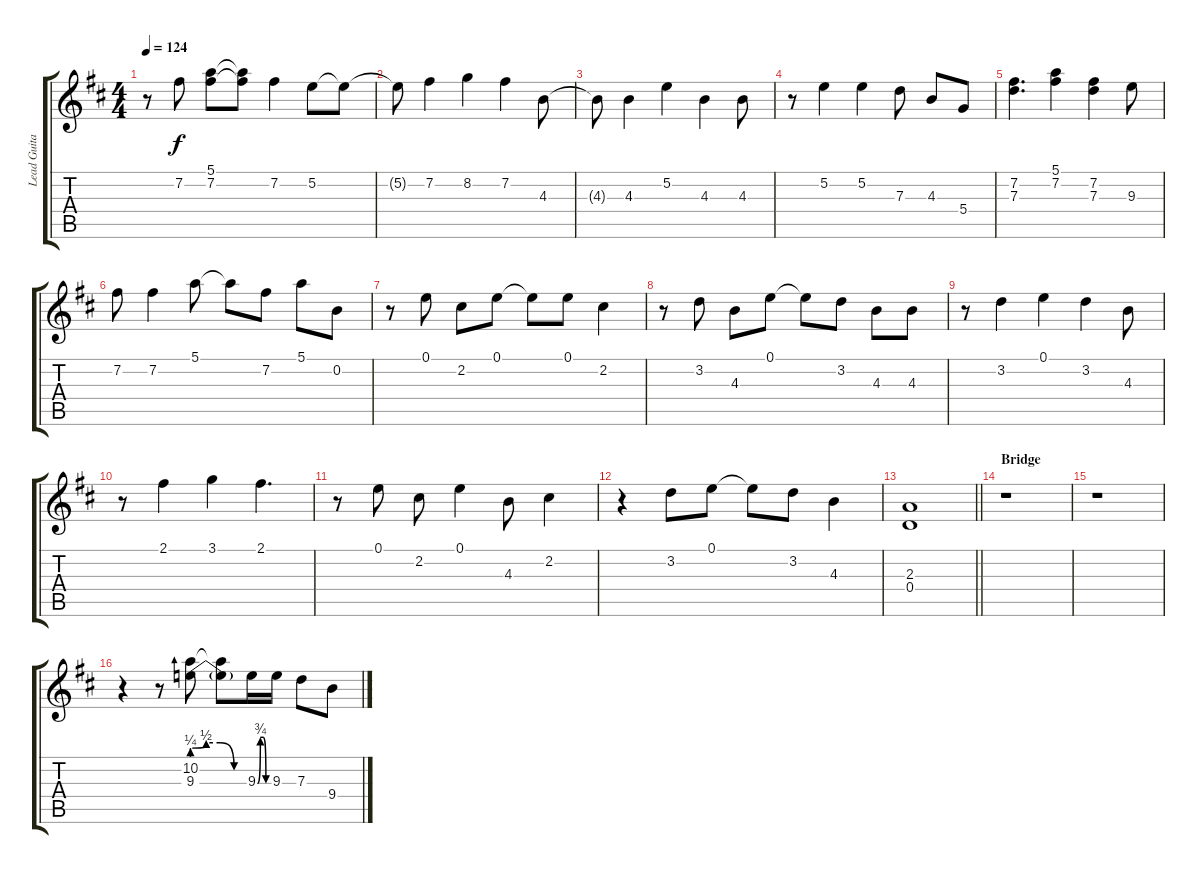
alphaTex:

\track ("Lead Guitar I (Taylor)" "Lead Guita") {instrument electricguitarjazz}
\staff {score tabs}
\tuning (E4 B3 G3 D3 A2 E2) {hide}
\ts (4 4)
\tempo 124
\clef g2
\ks d
r.8{dy f} 7.2.8 (5.1 7.2).8 (5.1{t} 7.2{t}).8 7.2.4 5.2.8 5.2{t}.8 |
5.2{t}.8 7.2.4 8.2.4 7.2.4 4.3.8 |
4.3{t}.8 4.3.4 5.2.4 4.3.4 4.3.8 |
r.8 5.2.4 5.2.4 7.3.8 4.3.8 5.4.8 |
(7.2 7.3).4{d} (5.1 7.2).4 (7.2 7.3).4 9.3.8 |
7.2.8 7.2.4 5.1.8 5.1{t}.8 7.2.8 5.1.8 0.2.8 |
r.8 0.1.8 2.2.8 0.1.8 0.1{t}.8 0.1.8 2.2.4 |
r.8 3.2.8 4.3.8 0.1.8 0.1{t}.8 3.2.8 4.3.8 4.3.8 |
r.8 3.2.4 0.1.4 3.2.4 4.3.8 |
r.8 2.1.4 3.1.4 2.1.4{d} |
r.8 0.1.8 2.2.8 0.1.4 4.3.8 2.2.4 |
r.4 3.2.8 0.1.8 0.1{t}.8 3.2.8 4.3.4 |
\barLineRight lightlight
(2.3 0.4).1 |
\section ("" "Bridge")
r.1 |
r.1 |
r.4 r.8 (10.2 9.3{be (custom 0 1 15 2 30 2 45 0 60 0)}).8 (10.2{t} 9.3{t}).8 9.3{be (custom 0 0 15 3 30 3 45 0 60 0)}.16 9.3.16 7.3.8 9.4.8
